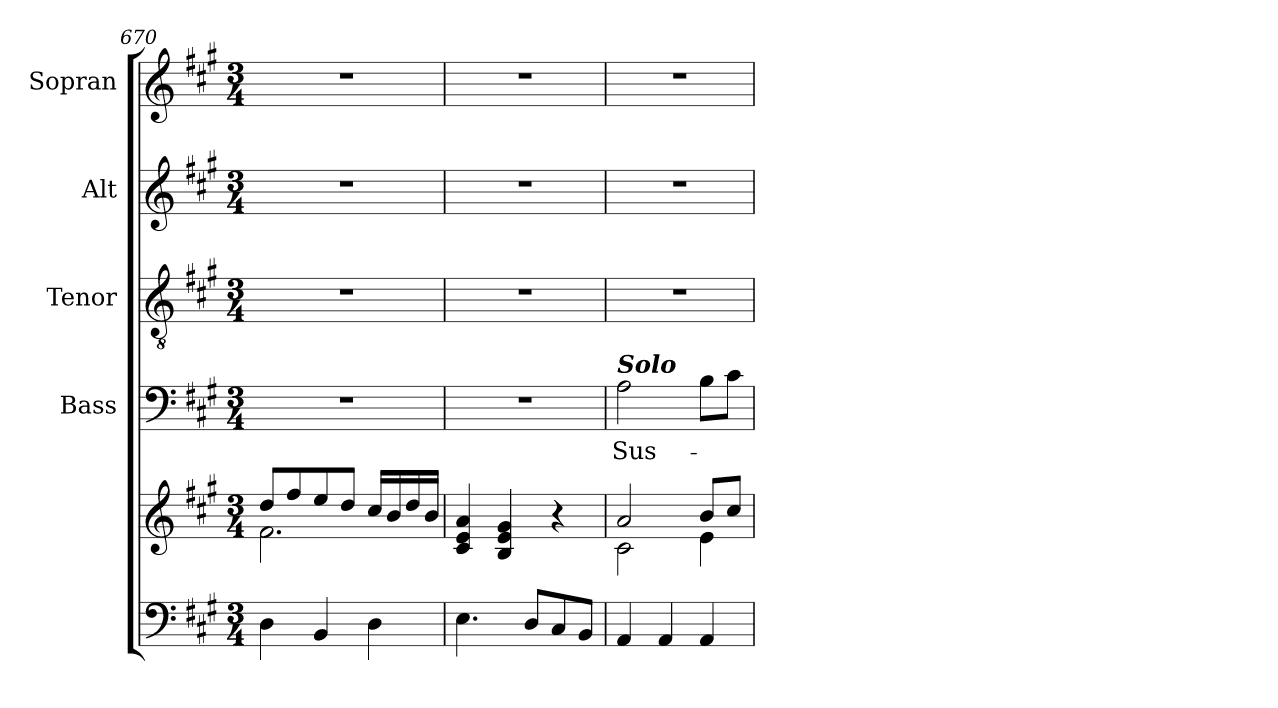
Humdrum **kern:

**kern	**kern	**kern	**text	**kern	**kern	**kern
*part5	*part5	*part4	*part4	*part3	*part2	*part1
*staff6	*staff5	*staff4	*staff4	*staff3	*staff2	*staff1
*	*	*I"Bass	*	*I"Tenor	*I"Alt	*I"Sopran
*	*	*I'B.	*	*I'T.	*I'A.	*I'S.
!!LO:LB:g=z
*clefF4	*clefG2	*clefF4	*	*clefGv2	*clefG2	*clefG2
*k[f#c#g#]	*k[f#c#g#]	*k[f#c#g#]	*	*k[f#c#g#]	*k[f#c#g#]	*k[f#c#g#]
*A:	*A:	*A:	*	*A:	*A:	*A:
*M3/4	*M3/4	*M3/4	*	*M3/4	*M3/4	*M3/4
=670	=670	=670	=670	=670	=670	=670
*	*^	*	*	*	*	*
4D\	8dd/L	2.f#\	2.r	.	2.r	2.r	2.r
.	8ff#/	.	.	.	.	.	.
4BB/	8ee/	.	.	.	.	.	.
.	8dd/J	.	.	.	.	.	.
4D\	16cc#/LL	.	.	.	.	.	.
.	16b/	.	.	.	.	.	.
.	16dd/	.	.	.	.	.	.
.	16b/JJ	.	.	.	.	.	.
*	*v	*v	*	*	*	*	*
=671	=671	=671	=671	=671	=671	=671
4.E\	4c#/ 4e/ 4a/	2.r	.	2.r	2.r	2.r
.	4B/ 4e/ 4g#/	.	.	.	.	.
8D/L	.	.	.	.	.	.
8C#/	4r	.	.	.	.	.
8BB/J	.	.	.	.	.	.
=672	=672	=672	=672	=672	=672	=672
*	*^	*	*	*	*	*
!	!	!	!LO:TX:a:Bi:t=Solo	!	!	!	!
!	!	!	!	!LO:LY:b	!	!	!
4AA/	2a/	2c#\	2A\	Sus-	2.r	2.r	2.r
4AA/	.	.	.	.	.	.	.
4AA/	8b/L	4e\	8B\L	.	.	.	.
.	8cc#/J	.	8c#\J	.	.	.	.
*	*v	*v	*	*	*	*	*
=	=	=	=	=	=	=
*-	*-	*-	*-	*-	*-	*-
